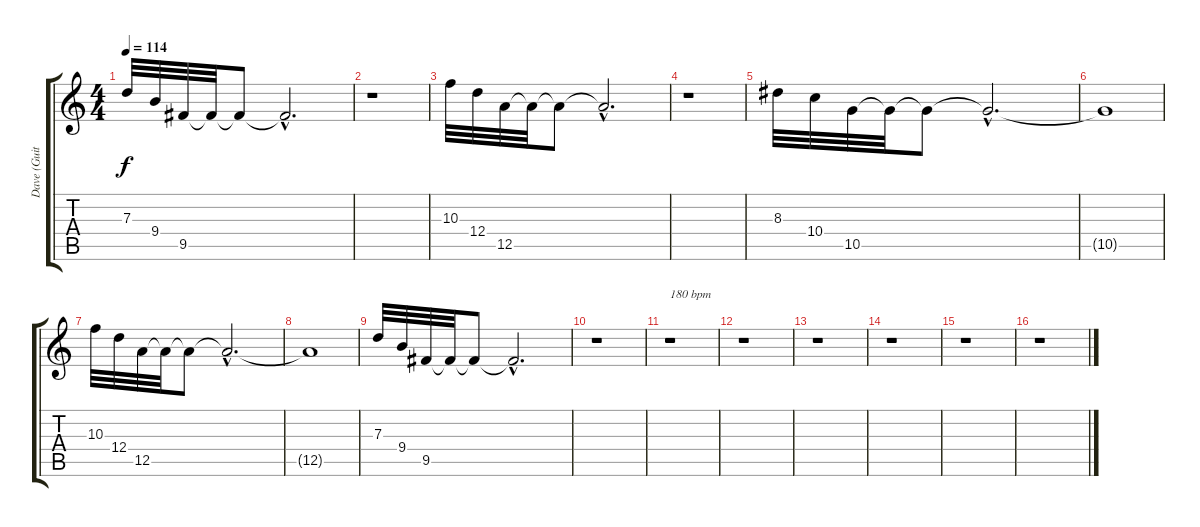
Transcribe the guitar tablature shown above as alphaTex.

\track ("Dave (Guitar 1)" "Dave (Guit") {instrument distortionguitar}
\staff {score tabs}
\tuning (E4 B3 G3 D3 A2 E2) {hide}
\ts (4 4)
\tempo 114
\clef g2
\ks c
7.3.32{dy f} 9.4.32 9.5.32 9.5{t}.32 9.5{t}.8 9.5{hac t}.2{d} |
r.1 |
10.3.32 12.4.32 12.5.32 12.5{t}.32 12.5{t}.8 12.5{hac t}.2{d} |
r.1 |
8.3.32 10.4.32 10.5.32 10.5{t}.32 10.5{t}.8 10.5{hac t}.2{d} |
10.5{t}.1 |
10.3.32 12.4.32 12.5.32 12.5{t}.32 12.5{t}.8 12.5{hac t}.2{d} |
12.5{t}.1 |
7.3.32 9.4.32 9.5.32 9.5{t}.32 9.5{t}.8 9.5{hac t}.2{d} |
r.1 |
r.1{txt "180 bpm"} |
r.1 |
r.1 |
r.1 |
r.1 |
r.1
